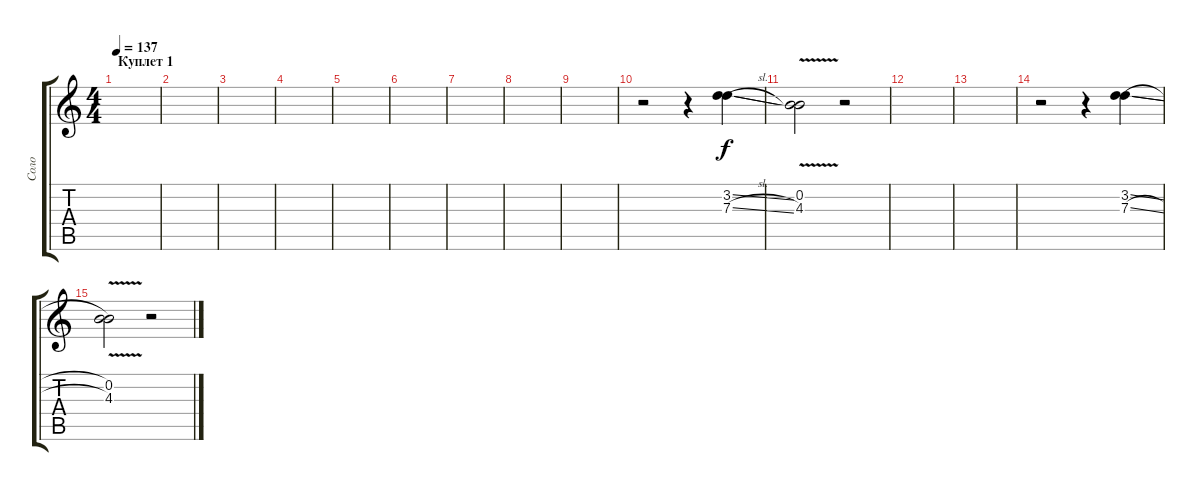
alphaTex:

\track ("Соло" "Соло") {instrument electricguitarjazz}
\staff {score tabs}
\tuning (E4 B3 G3 D3 A2 E2) {hide}
\ts (4 4)
\section ("" "Куплет 1")
\tempo 137
\clef g2
\ks c
|
|
|
|
|
|
|
|
|
r.2 r.4 (3.2{sl} 7.3{sl}).4 |
(0.2{v} 4.3{v}).2 r.2 |
|
|
r.2 r.4 (3.2{sl} 7.3{sl}).4 |
(0.2{v} 4.3{v}).2 r.2
